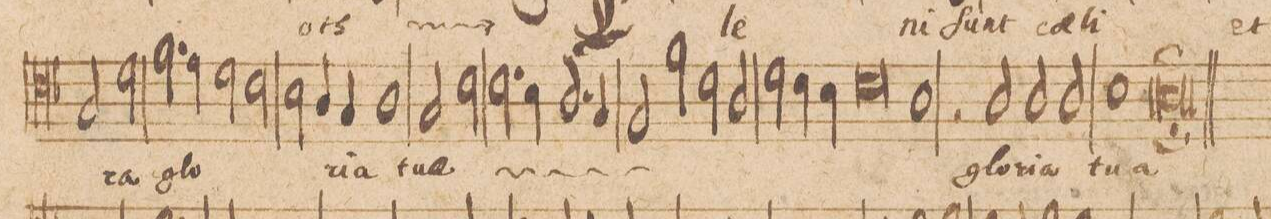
**kern	**text
*I"[ALTVS.]	*
*clefC4	*
*k[b-]	*
*met(C|)	*
*M2/1	*
2G/	.
2d\	-ra
2.f\	glo-
4e\	.
=32-	=32-
2d\	.
2c\	.
2B-\	ri-
4A/	-a
4G/	.
=33-	=33-
1A\	tu-
2G/	-a
2c\	.
=34-	=34-
*	*ij
2.c\	glo-
4B-\	.
2.A/	.
4G/	.
=35-	=35-
2F/	ri-
2f\	.
2c\	-a
2A/	.
=36-	=36-
2d\	tu-
4c\	.
4B-\	.
0c\	.
=37-	=37-
1A\	-a
*	*Xij
=38-	=38-
2rF	.
2A/	glo-
2A/	-ri-
2A/	-a
=39-	=39-
1B-\	tu-
0A\;;	-a
=40||-	=40||-
*-	*-
